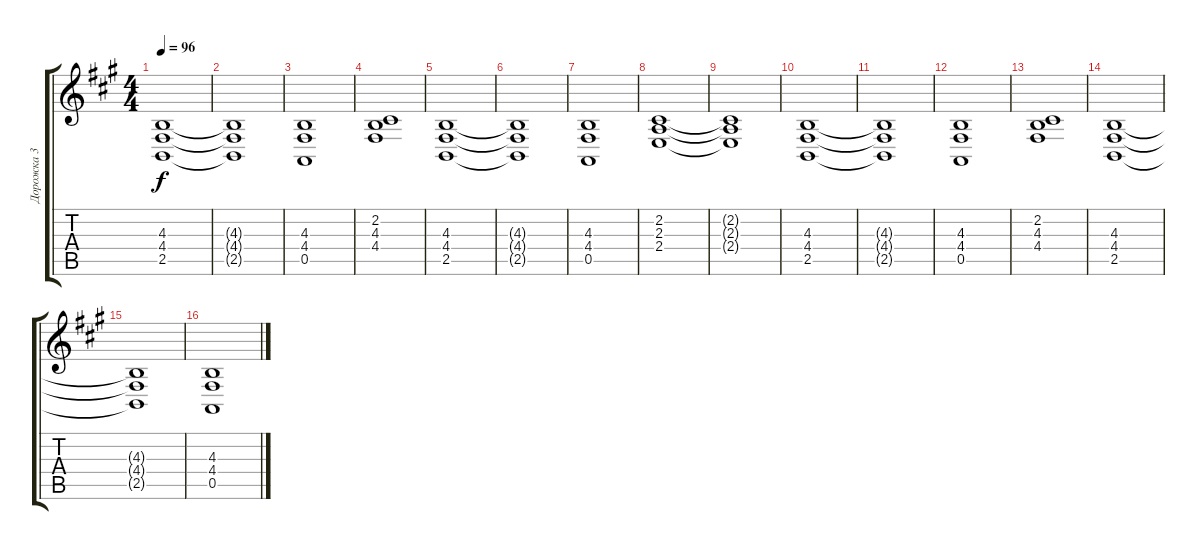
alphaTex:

\track ("Дорожка 3" "Дорожка 3") {solo instrument choiraahs}
\staff {score tabs}
\tuning (E4 B3 G3 D3 A2 E2) {hide}
\ts (4 4)
\tempo 96
\clef g2
\ks f#minor
(4.3 4.4 2.5).1{dy f} |
(4.3{t} 4.4{t} 2.5{t}).1 |
(4.3 4.4 0.5).1 |
(2.2 4.3 4.4).1 |
(4.3 4.4 2.5).1 |
(4.3{t} 4.4{t} 2.5{t}).1 |
(4.3 4.4 0.5).1 |
(2.2 2.3 2.4).1 |
(2.2{t} 2.3{t} 2.4{t}).1 |
(4.3 4.4 2.5).1 |
(4.3{t} 4.4{t} 2.5{t}).1 |
(4.3 4.4 0.5).1 |
(2.2 4.3 4.4).1 |
(4.3 4.4 2.5).1 |
(4.3{t} 4.4{t} 2.5{t}).1 |
(4.3 4.4 0.5).1
